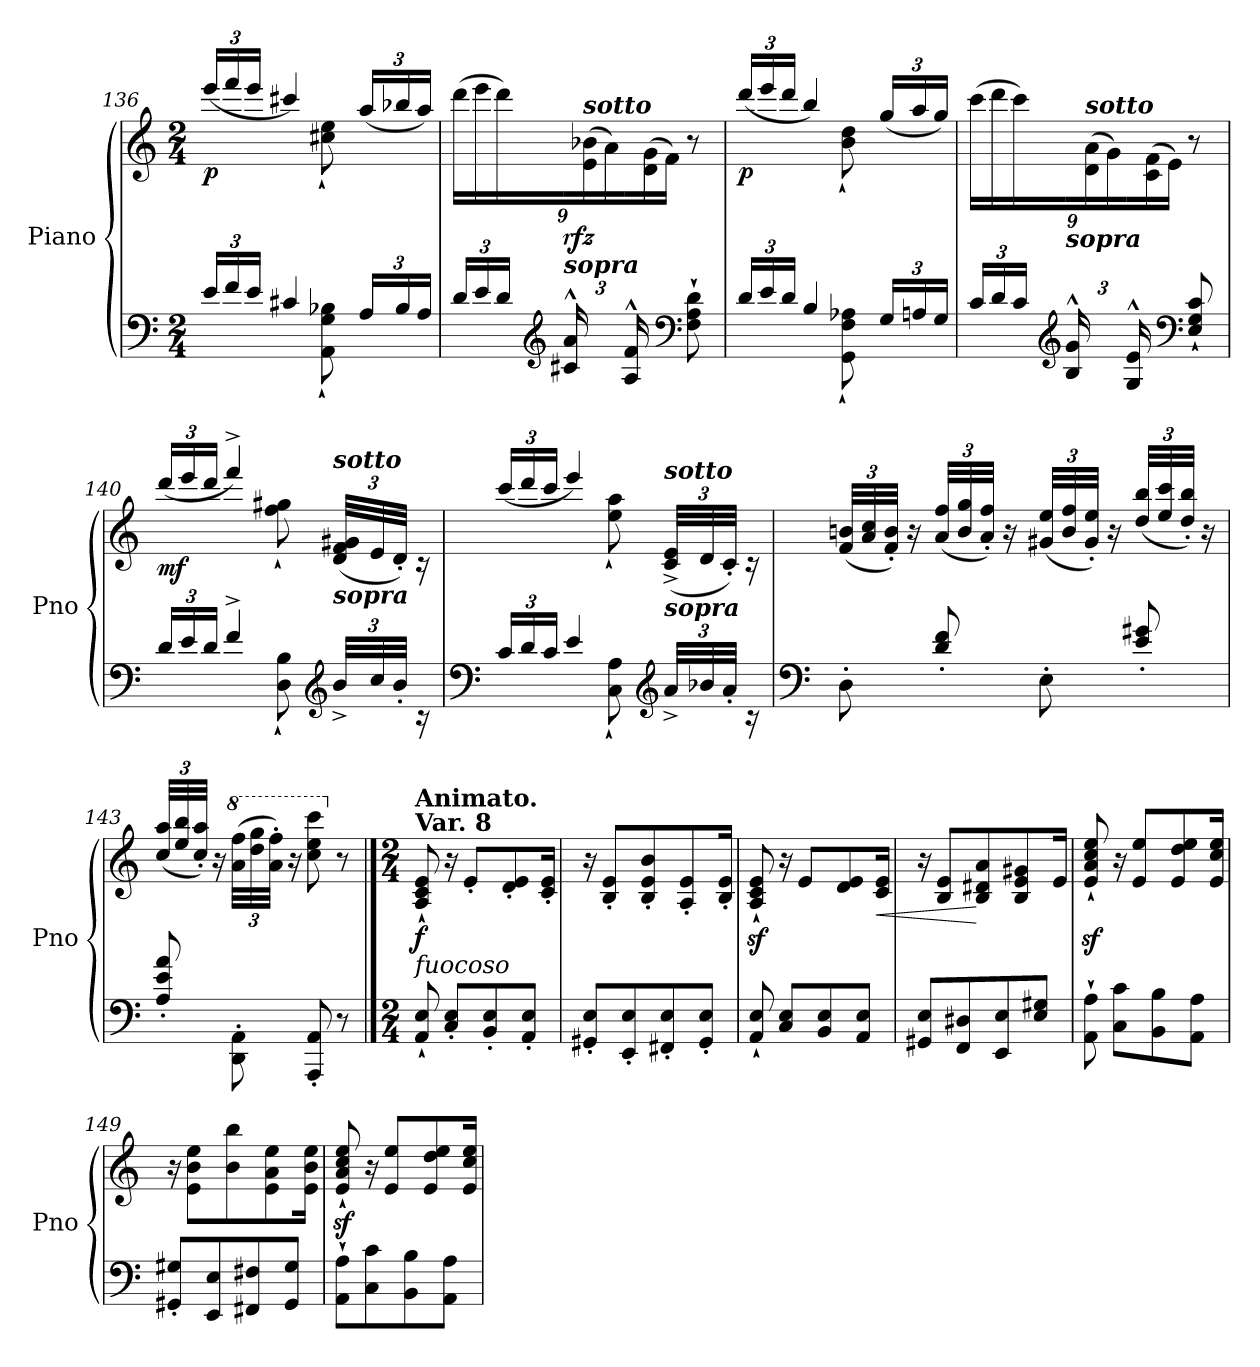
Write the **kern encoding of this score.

**kern	**kern	**dynam
*part1	*part1	*part1
*staff2	*staff1	*staff1/2
*I"Piano	*	*
*I'Pno	*	*
*clefF4	*clefG2	*
*k[]	*k[]	*
*M2/4	*M2/4	*
*Xbrackettup	*Xbrackettup	*
=136	=136	=136
*^	*^	*
!	!	!	!	!LO:DY:b
24e/LL	8ryy	(>24eee/LL	8ryy	p
24f/	.	24fff/	.	.
24e/JJ	.	24eee/JJ	.	.
4c#X/	8ryy	4ccc#X/)	8ryy	.
.	8AA\` 8G\` 8B-X\`	.	8cc#X\` 8ee\`	.
24A/LL	8ryy	(24aa/LL	8ryy	.
24B-/	.	24bb-X/	.	.
24A/JJ	.	24aa/JJ)	.	.
*	*	*v	*v	*
=137	=137	=137	=137
8ryy	24d/LL	(24ddd/LL	.
.	24e/	24eee/	.
.	24d/JJ	24ddd/JJ)	.
*clefG2	*	*	*
!	!	!LO:TX:b:Bi:t=sopra	!
!	!	!	!LO:DY:b
24c#X/^^ 24a/^^LL	8ryy	24ryy	rfz
!	!	!LO:TX:a:Bi:t=sotto	!
12ryy	.	(24e\ 24b-X\	.
.	.	24a\JJ)	.
24A/^^ 24f/^^LL	8ryy	24ryy	.
24%5ryy	.	(24d\ 24g\	.
.	.	24f\JJ)	.
*clefF4	*	*	*
.	8F\` 8A\` 8d\`	8r	.
!!LO:PB:g=z
=138	=138	=138	=138
*	*	*^	*
!	!	!	!	!LO:DY:b
24d/LL	8ryy	(24ddd/LL	8ryy	p
24e/	.	24eee/	.	.
24d/JJ	.	24ddd/JJ	.	.
4B/	8ryy	4bb/)	8ryy	.
.	8GG\` 8F\` 8A-X\`	.	8b\` 8dd\`	.
24G/LL	8ryy	(24gg/LL	8ryy	.
24An/	.	24aa/	.	.
24G/JJ	.	24gg/JJ)	.	.
*	*	*v	*v	*
=139	=139	=139	=139
8ryy	24c/LL	(24ccc/LL	.
.	24d/	24ddd/	.
.	24c/JJ	24ccc/JJ)	.
*clefG2	*	*	*
!	!	!LO:TX:b:Bi:t=sopra	!
24B/^^ 24g/^^LL	8ryy	24ryy	.
!	!	!LO:TX:a:Bi:t=sotto	!
12ryy	.	(24d\ 24a\	.
.	.	24g\JJ)	.
24G/^^ 24e/^^LL	8ryy	24ryy	.
24%5ryy	.	(24c\ 24f\	.
.	.	24e\JJ)	.
*clefF4	*	*	*
.	8E/` 8G/` 8c/`	8r	.
=140	=140	=140	=140
*	*	*^	*
!	!	!	!	!LO:DY:b
24d/LL	8ryy	(24ddd/LL	8ryy	mf
24e/	.	24eee/	.	.
24d/JJ	.	24ddd/JJ	.	.
4f^/	8ryy	4fff^/)	8ryy	.
.	8D\` 8B\`	.	8ff\` 8gg#X\`	.
*clefG2	*	*	*	*
!	!	!LO:TX:b:Bi:t=sopra	!	!
!	!	!LO:TX:a:Bi:t=sotto	!	!
48b^/LLL	8ryy	(48d/ 48f/ 48g#X/LLL	8ryy	.
48cc/	.	48e/	.	.
48b'/JJJ	.	48d'/JJJ)	.	.
16rc	.	16rc	.	.
!!LO:LB:g=z	!!
=141	=141	=141	=141	=141
*clefF4	*	*	*	*
24c/LL	8ryy	(24ccc/LL	8ryy	.
24d/	.	24ddd/	.	.
24c/JJ	.	24ccc/JJ	.	.
4e/	8ryy	4eee/)	8ryy	.
.	8C\` 8A\`	.	8ee\` 8aa\`	.
*clefG2	*	*	*	*
!	!	!LO:TX:b:Bi:t=sopra	!	!
!	!	!LO:TX:a:Bi:t=sotto	!	!
48a^/LLL	8ryy	(48c/^ 48e/^LLL	8ryy	.
48b-X/	.	48d/	.	.
48a'/JJJ	.	48c'/JJJ)	.	.
16rc	.	16rc	.	.
*v	*v	*	*	*
*	*v	*v	*
=142	=142	=142
*clefF4	*	*
8D'\	(48f/ 48bn/LLL	.
.	48a/ 48cc/	.
.	48f/' 48b/'JJJ)	.
.	16r	.
8d/' 8f/'	(48a/ 48ff/LLL	.
.	48b/ 48gg/	.
.	48a/' 48ff/'JJJ)	.
.	16r	.
8E'\	(48g#X/ 48ee/LLL	.
.	48b/ 48ff/	.
.	48g#/' 48ee/'JJJ)	.
.	16r	.
8e/' 8g#X/'	(48dd/ 48bb/LLL	.
.	48ee/ 48ccc/	.
.	48dd/' 48bb/'JJJ)	.
.	16r	.
=143	=143	=143
8A/' 8e/' 8a/'	(48cc/ 48aa/LLL	.
.	48ee/ 48bb/	.
.	48cc/' 48aa/'JJJ)	.
.	16r	.
*	*8va	*
8DD\' 8AA\'	(48aa\ 48fff\LLL	.
.	48ddd\ 48ggg\	.
.	48aa\' 48fff\'JJJ)	.
.	16r	.
8AAA/' 8AA/'	8ccc\ 8eee\ 8cccc\	.
*	*X8va	*
8r	8r	.
!!LO:LB:g=z
==144	==144	==144
*M2/4	*M2/4	*
!	!LO:TX:a:B:t=Var. 8	!
!	!LO:TX:a:B:t=Animato.	!
!LO:TX:a:i:t=fuocoso	!	!
!	!	!LO:DY:b
8AA/` 8E/`	8A/` 8c/` 8e/`	f
8C/' 8E/'L	16r	.
.	8e'/L	.
8BB/' 8E/'	.	.
.	8d/' 8e/'	.
8AA/' 8E/'J	.	.
.	16c/' 16e/'Jk	.
=145	=145	=145
8GG#X/' 8E/'L	16r	.
.	8B/' 8e/'L	.
8EE/' 8E/'	.	.
.	8B/' 8e/' 8b/'	.
8FF#X/' 8E/'	.	.
.	8A/' 8e/'	.
8GG#/' 8E/'J	.	.
.	16B/' 16e/'Jk	.
=146	=146	=146
8AA/` 8E/`	8A/z<` 8c/z<` 8e/z<`	.
8C/ 8E/L	16r	.
.	8e/L	.
8BB/ 8E/	.	.
.	8d/ 8e/	.
8AA/ 8E/J	.	.
!	!	!LO:HP:b
.	16c/ 16e/Jk	<
=147	=147	=147
8GG#X/ 8E/L	16r	.
.	8B/ 8e/L	.
8FF/ 8D#X/	.	.
.	8B/ 8d#X/ 8a/	[
8EE/ 8E/	.	.
.	8B/ 8e/ 8g#X/	.
8E/ 8G#X/J	.	.
.	16e/Jk	.
=148	=148	=148
8AA\` 8A\`	8e/z<` 8a/z<` 8cc/z<` 8ee/z<`	.
8C\ 8c\L	16r	.
.	8e/ 8ee/L	.
8BB\ 8B\	.	.
.	8e/ 8dd/ 8ee/	.
8AA\ 8A\J	.	.
.	16e/ 16cc/ 16ee/Jk	.
=149	=149	=149
8GG#X/' 8G#X/'L	16r	.
.	8e\ 8b\ 8ee\L	.
8EE/ 8E/	.	.
.	8b\ 8bb\	.
8FF#X/ 8F#X/	.	.
.	8e\ 8a\ 8ee\	.
8GG#/ 8G#/J	.	.
.	16e\ 16b\ 16ee\Jk	.
!!LO:LB:g=z
=150	=150	=150
8AA\` 8A\`L	8e/z<` 8a/z<` 8cc/z<` 8ee/z<`	.
8C\ 8c\	16r	.
.	8e/ 8ee/L	.
8BB\ 8B\	.	.
.	8e/ 8dd/ 8ee/	.
8AA\ 8A\J	.	.
.	16e/ 16cc/ 16ee/Jk	.
=	=	=
*-	*-	*-
